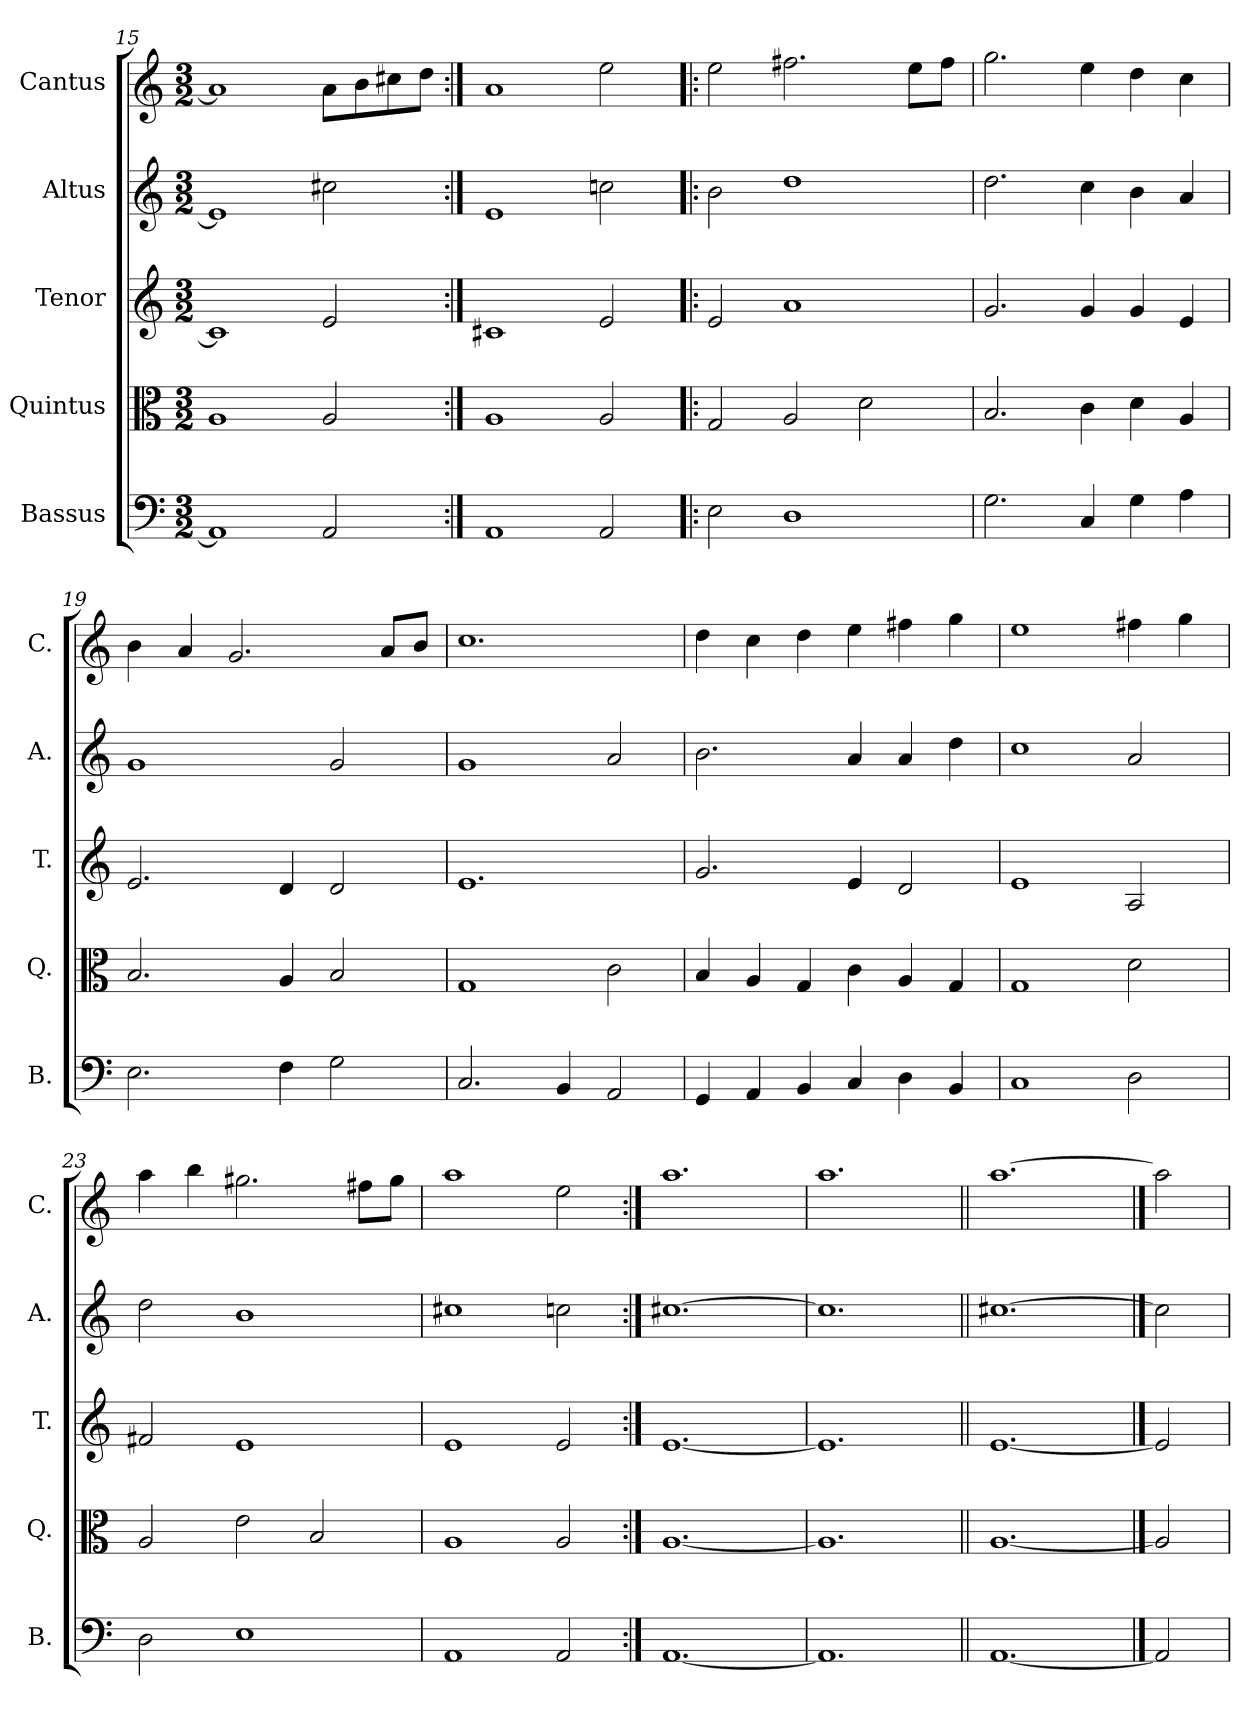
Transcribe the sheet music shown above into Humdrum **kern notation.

**kern	**kern	**kern	**kern	**kern
*part5	*part4	*part3	*part2	*part1
*staff5	*staff4	*staff3	*staff2	*staff1
*I"Bassus	*I"Quintus	*I"Tenor	*I"Altus	*I"Cantus
*I'B.	*I'Q.	*I'T.	*I'A.	*I'C.
*clefF4	*clefC3	*clefG2	*clefG2	*clefG2
*k[]	*k[]	*k[]	*k[]	*k[]
*C:	*C:	*C:	*C:	*C:
*M3/2	*M3/2	*M3/2	*M3/2	*M3/2
=15	=15	=15	=15	=15
1AA/]	1A/	1c#/]	1e/]	1a/]
2AA/	2A/	2e/	2cc#X\	8a\L
.	.	.	.	8b\
.	.	.	.	8cc#X\
.	.	.	.	8dd\J
=16:|!	=16:|!	=16:|!	=16:|!	=16:|!
1AA/	1A/	1c#X/	1e/	1a/
2AA/	2A/	2e/	2ccn\	2ee\
=17!|:	=17!|:	=17!|:	=17!|:	=17!|:
2E\	2G/	2e/	2b\	2ee\
1D\	2A/	1a/	1dd\	2.ff#X\
.	2d\	.	.	.
.	.	.	.	8ee\L
.	.	.	.	8ff#\J
=18	=18	=18	=18	=18
2.G\	2.B/	2.g/	2.dd\	2.gg\
4C/	4c\	4g/	4cc\	4ee\
4G\	4d\	4g/	4b\	4dd\
4A\	4A/	4e/	4a/	4cc\
=19	=19	=19	=19	=19
2.E\	2.B/	2.e/	1g/	4b\
.	.	.	.	4a/
.	.	.	.	2.g/
4F\	4A/	4d/	.	.
2G\	2B/	2d/	2g/	.
.	.	.	.	8a/L
.	.	.	.	8b/J
!!LO:LB:g=z
=20	=20	=20	=20	=20
2.C/	1G/	1.e/	1g/	1.cc\
4BB/	.	.	.	.
2AA/	2c\	.	2a/	.
=21	=21	=21	=21	=21
4GG/	4B/	2.g/	2.b\	4dd\
4AA/	4A/	.	.	4cc\
4BB/	4G/	.	.	4dd\
4C/	4c\	4e/	4a/	4ee\
4D\	4A/	2d/	4a/	4ff#X\
4BB/	4G/	.	4dd\	4gg\
=22	=22	=22	=22	=22
1C/	1G/	1e/	1cc\	1ee\
2D\	2d\	2A/	2a/	4ff#X\
.	.	.	.	4gg\
=23	=23	=23	=23	=23
2D\	2A/	2f#X/	2dd\	4aa\
.	.	.	.	4bb\
1E\	2e\	1e/	1b\	2.gg#X\
.	2B/	.	.	.
.	.	.	.	8ff#X\L
.	.	.	.	8gg#\J
=24	=24	=24	=24	=24
*	*	*	*^	*
1AA/	1A/	1e/	1cc#X\	1ryy	1aa\
2AA/	2A/	2e/	2ccn\	2ryy	2ee\
*	*	*	*v	*v	*
=25:|!	=25:|!	=25:|!	=25:|!	=25:|!
[1.AA/	[1.A/	[1.e/	[1.cc#X\	1.aa\
=26	=26	=26	=26	=26
1.AA/]	1.A/]	1.e/]	1.cc#\]	1.aa\
=27||	=27||	=27||	=27||	=27||
[1.AA/	[1.A/	[1.e/	[1.cc#X\	[1.aa\
==28	==28	==28	==28	==28
2AA/]	2A/]	2e/]	2cc#\]	2aa\]
=	=	=	=	=
*-	*-	*-	*-	*-
